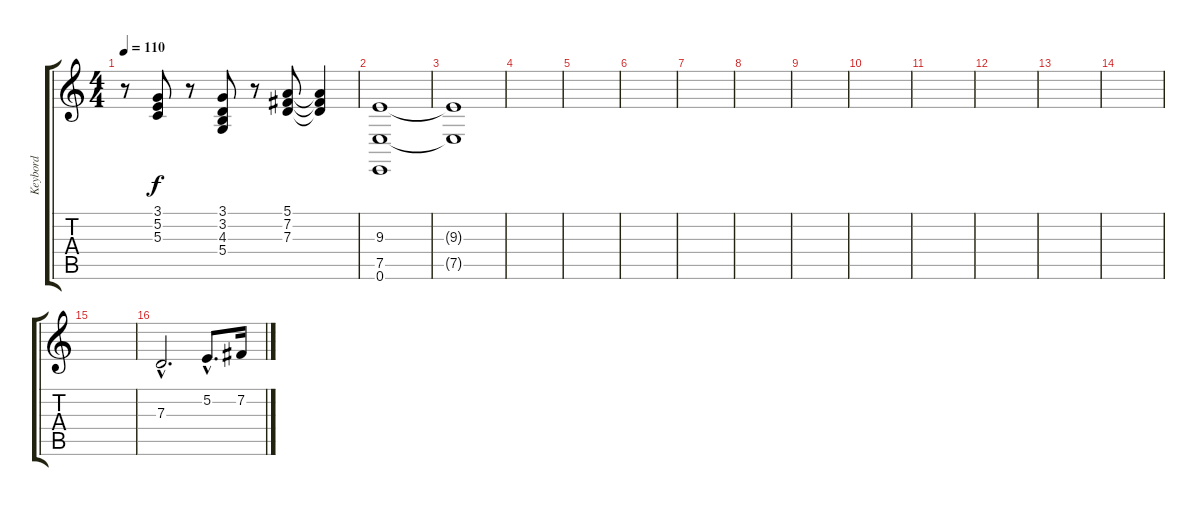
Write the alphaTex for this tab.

\track ("Keybord" "Keybord") {instrument stringensemble1}
\staff {score tabs}
\tuning (E4 B3 G3 D3 A2 E2) {hide}
\ts (4 4)
\tempo 110
\clef g2
\ks c
r.8{dy f} (3.1 5.2 5.3).8 r.8 (3.1 3.2 4.3 5.4).8 r.8 (5.1 7.2 7.3).8 (5.1{t} 7.2{t} 7.3{t}).4 |
(9.3 7.5 0.6).1 |
(9.3{t} 7.5{t}).1 |
|
|
|
|
|
|
|
|
|
|
|
|
7.3{hac}.2{d volume 16} 5.2{hac}.8{d} 7.2.16
